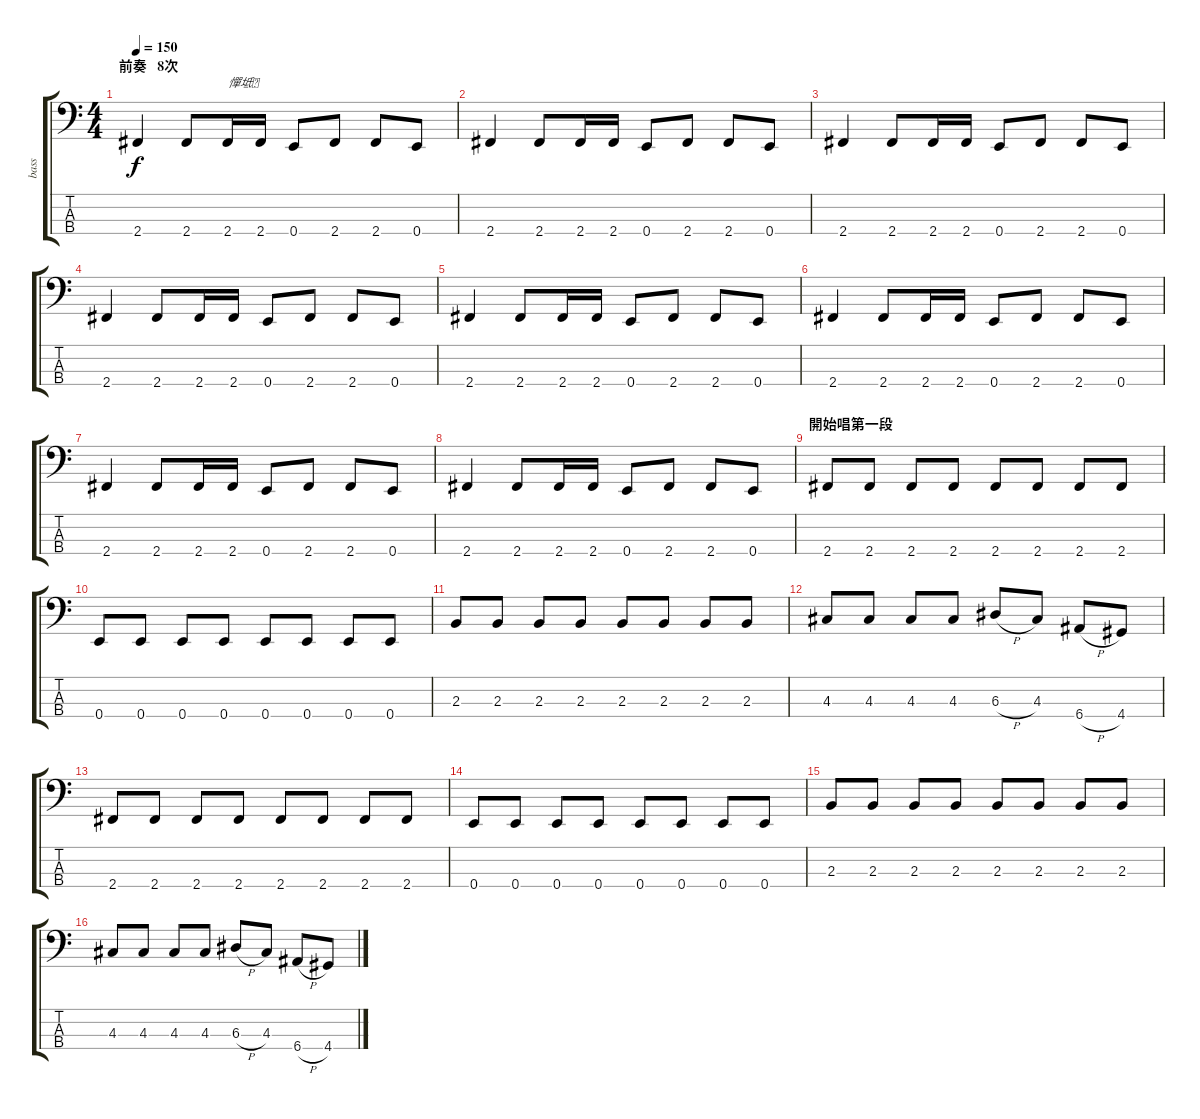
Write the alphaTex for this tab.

\track ("bass" "bass") {instrument electricbasspick}
\staff {score tabs}
\tuning (G2 D2 A1 E1) {hide}
\ts (4 4)
\section ("" "前奏   8次")
\tempo 150
\clef f4
\ks c
2.4.4{dy f instrument electricbasspick} 2.4.8 2.4.16{txt "憚坻"} 2.4.16 0.4.8 2.4.8 2.4.8 0.4.8 |
2.4.4 2.4.8 2.4.16 2.4.16 0.4.8 2.4.8 2.4.8 0.4.8 |
2.4.4 2.4.8 2.4.16 2.4.16 0.4.8 2.4.8 2.4.8 0.4.8 |
2.4.4 2.4.8 2.4.16 2.4.16 0.4.8 2.4.8 2.4.8 0.4.8 |
2.4.4 2.4.8 2.4.16 2.4.16 0.4.8 2.4.8 2.4.8 0.4.8 |
2.4.4 2.4.8 2.4.16 2.4.16 0.4.8 2.4.8 2.4.8 0.4.8 |
2.4.4 2.4.8 2.4.16 2.4.16 0.4.8 2.4.8 2.4.8 0.4.8 |
2.4.4 2.4.8 2.4.16 2.4.16 0.4.8 2.4.8 2.4.8 0.4.8 |
\section ("" "開始唱第一段")
2.4.8 2.4.8 2.4.8 2.4.8 2.4.8 2.4.8 2.4.8 2.4.8 |
0.4.8 0.4.8 0.4.8 0.4.8 0.4.8 0.4.8 0.4.8 0.4.8 |
2.3.8 2.3.8 2.3.8 2.3.8 2.3.8 2.3.8 2.3.8 2.3.8 |
4.3.8 4.3.8 4.3.8 4.3.8 6.3{h}.8 4.3.8 6.4{h}.8 4.4.8 |
2.4.8 2.4.8 2.4.8 2.4.8 2.4.8 2.4.8 2.4.8 2.4.8 |
0.4.8 0.4.8 0.4.8 0.4.8 0.4.8 0.4.8 0.4.8 0.4.8 |
2.3.8 2.3.8 2.3.8 2.3.8 2.3.8 2.3.8 2.3.8 2.3.8 |
4.3.8 4.3.8 4.3.8 4.3.8 6.3{h}.8 4.3.8 6.4{h}.8 4.4.8
